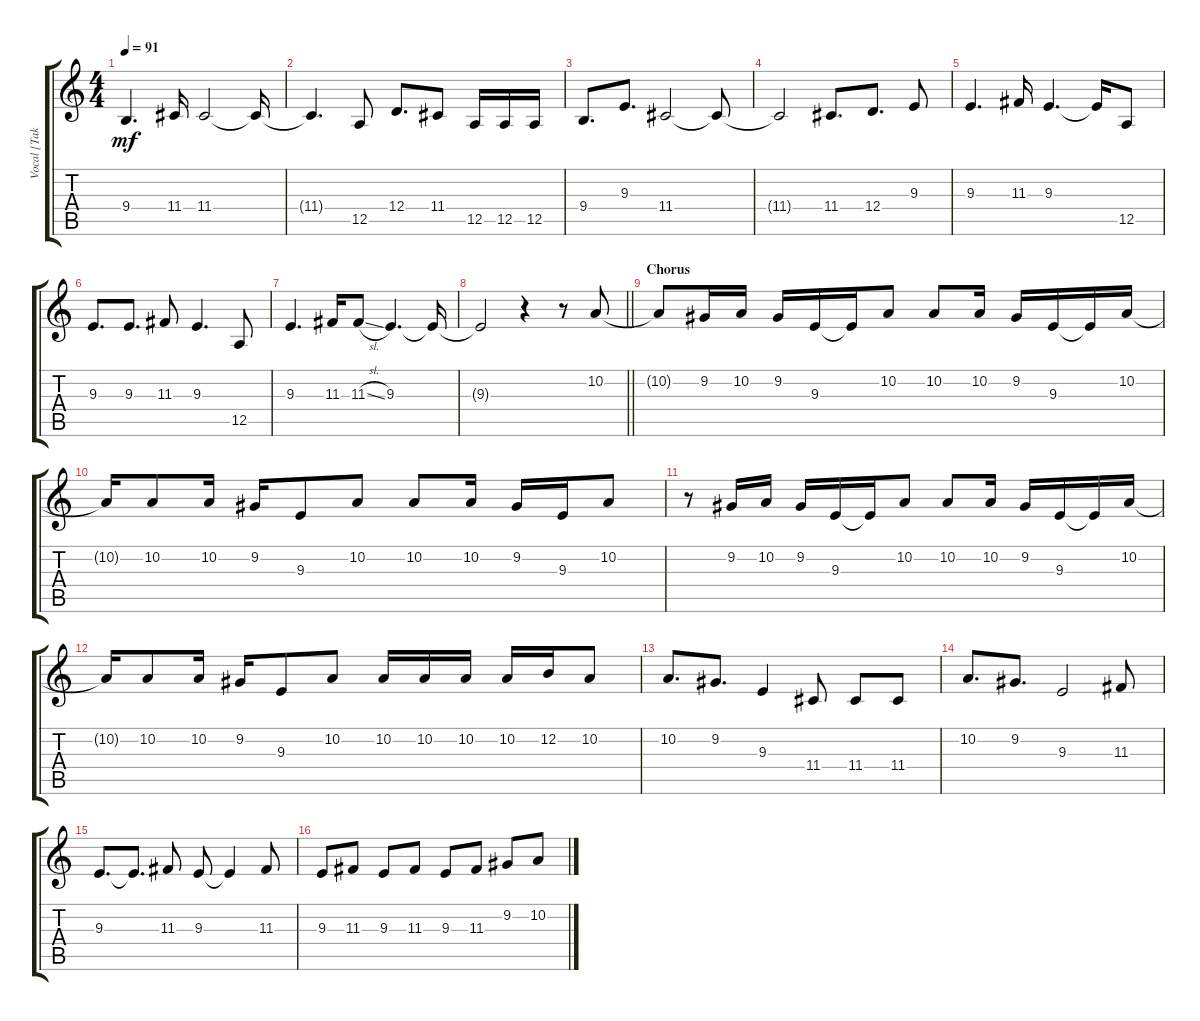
\track ("Vocal [Taka]" "Vocal [Tak") {instrument flute}
\staff {score tabs}
\tuning (E4 B3 G3 D3 A2 E2) {hide}
\ts (4 4)
\tempo 91
\clef g2
\ks c
9.4.4{d dy mf} 11.4.16 11.4.2 11.4{t}.16 |
11.4{t}.4{d} 12.5.8 12.4.8{d} 11.4.8 12.5.16 12.5.16 12.5.16 |
9.4.8{d} 9.3.8{d} 11.4.2 11.4{t}.8 |
11.4{t}.2 11.4.8{d} 12.4.8{d} 9.3.8 |
9.3.4{d} 11.3.16 9.3.4{d} 9.3{t}.16 12.5.8 |
9.3.8{d} 9.3.8{d} 11.3.8 9.3.4{d} 12.5.8 |
9.3.4{d} 11.3.16 11.3{sl}.8 9.3.4{d} 9.3{t}.16 |
\barLineRight lightlight
9.3{t}.2 r.4 r.8 10.2.8 |
\section ("" "Chorus")
10.2{t}.8 9.2.16 10.2.16 9.2.16 9.3.16 9.3{t}.16 10.2.8 10.2.8 10.2.16 9.2.16 9.3.16 9.3{t}.16 10.2.16 |
10.2{t}.16 10.2.8 10.2.16 9.2.16 9.3.8 10.2.8 10.2.8 10.2.16 9.2.16 9.3.16 10.2.8 |
r.8 9.2.16 10.2.16 9.2.16 9.3.16 9.3{t}.16 10.2.8 10.2.8 10.2.16 9.2.16 9.3.16 9.3{t}.16 10.2.16 |
10.2{t}.16 10.2.8 10.2.16 9.2.16 9.3.8 10.2.8 10.2.16 10.2.16 10.2.16 10.2.16 12.2.16 10.2.8 |
10.2.8{d} 9.2.8{d} 9.3.4 11.4.8 11.4.8 11.4.8 |
10.2.8{d} 9.2.8{d} 9.3.2 11.3.8 |
9.3.8{d} 9.3{t}.8{d} 11.3.8 9.3.8 9.3{t}.4 11.3.8 |
9.3.8 11.3.8 9.3.8 11.3.8 9.3.8 11.3.8 9.2.8 10.2.8
